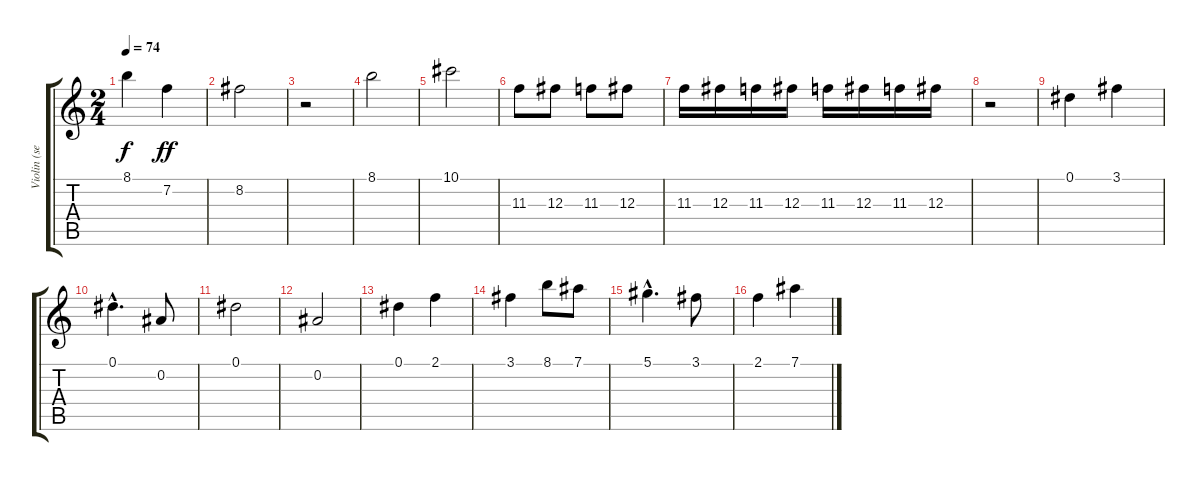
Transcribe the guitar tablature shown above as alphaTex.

\track ("Violin (section)" "Violin (se") {instrument stringensemble1}
\staff {score tabs}
\tuning (Eb5 Bb4 Gb4 Db4 Ab3 Eb3) {hide}
\ts (2 4)
\tempo 74
\clef g2
\ks c
8.1{t}.4{dy f} 7.2.4{dy ff} |
8.2.2 |
r.2 |
8.1.2 |
10.1.2 |
11.3.8 12.3.8 11.3.8 12.3.8 |
11.3.16 12.3.16 11.3.16 12.3.16 11.3.16 12.3.16 11.3.16 12.3.16 |
r.2 |
0.1.4 3.1.4 |
0.1{hac}.4{d} 0.2.8 |
0.1.2 |
0.2.2 |
0.1.4 2.1.4 |
3.1.4 8.1.8 7.1.8 |
5.1{hac}.4{d} 3.1.8 |
2.1.4 7.1.4
